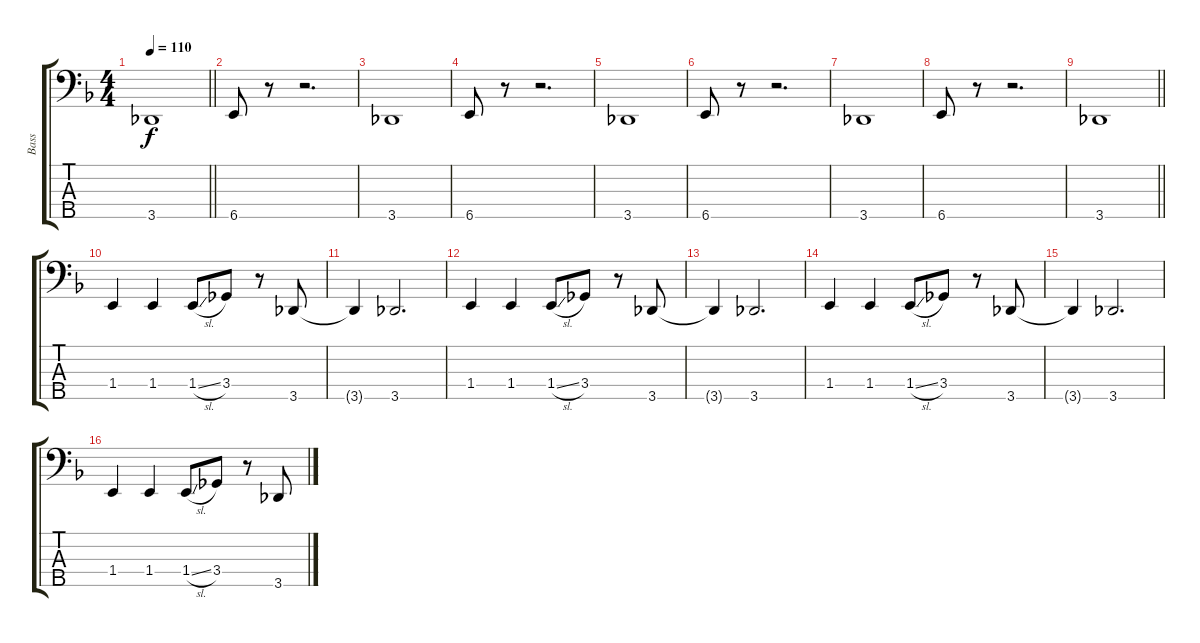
\track ("Bass" "Bass") {instrument electricbassfinger}
\staff {score tabs}
\tuning (Gb2 Db2 Ab1 Eb1 Bb0) {hide}
\ts (4 4)
\tempo 110
\clef f4
\barLineRight lightlight
\ks dminor
3.5.1{dy f} |
6.5.8 r.8 r.2{d} |
3.5.1 |
6.5.8 r.8 r.2{d} |
3.5.1 |
6.5.8 r.8 r.2{d} |
3.5.1 |
6.5.8 r.8 r.2{d} |
\barLineRight lightlight
3.5.1 |
1.4.4 1.4.4 1.4{sl}.8 3.4.8 r.8 3.5.8 |
3.5{t}.4 3.5.2{d} |
1.4.4 1.4.4 1.4{sl}.8 3.4.8 r.8 3.5.8 |
3.5{t}.4 3.5.2{d} |
1.4.4 1.4.4 1.4{sl}.8 3.4.8 r.8 3.5.8 |
3.5{t}.4 3.5.2{d} |
1.4.4 1.4.4 1.4{sl}.8 3.4.8 r.8 3.5.8
